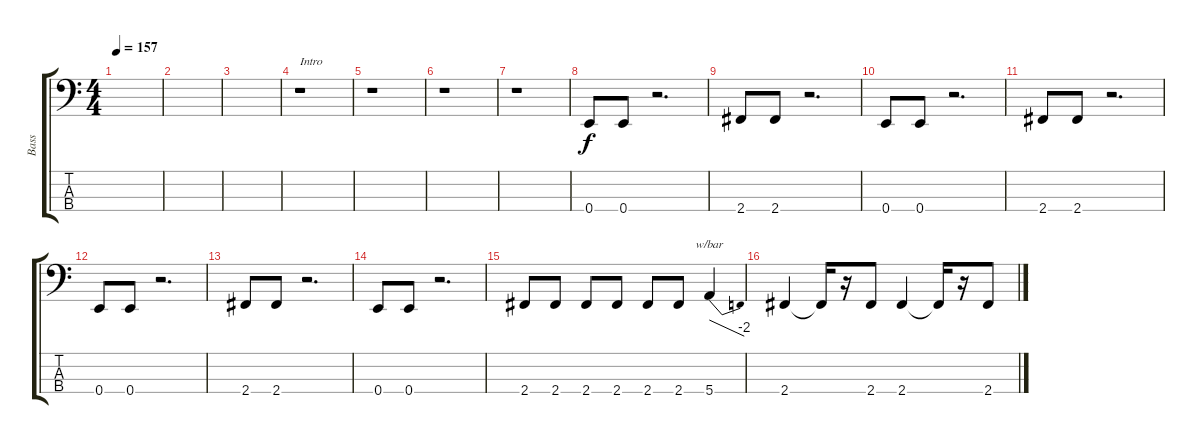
\track ("Bass" "Bass") {instrument electricbassfinger}
\staff {score tabs}
\tuning (G2 D2 A1 E1) {hide}
\ts (4 4)
\tempo 157
\clef f4
\ks c
|
|
|
r.1{txt "Intro"} |
r.1 |
r.1 |
r.1 |
0.4.8 0.4.8 r.2{d} |
2.4.8 2.4.8 r.2{d} |
0.4.8 0.4.8 r.2{d} |
2.4.8 2.4.8 r.2{d} |
0.4.8 0.4.8 r.2{d} |
2.4.8 2.4.8 r.2{d} |
0.4.8 0.4.8 r.2{d} |
2.4.8 2.4.8 2.4.8 2.4.8 2.4.8 2.4.8 5.4.4{tbe (dive default 0 0 60 -8)} |
2.4.4 2.4{t}.16 r.16 2.4.8 2.4.4 2.4{t}.16 r.16 2.4.8
